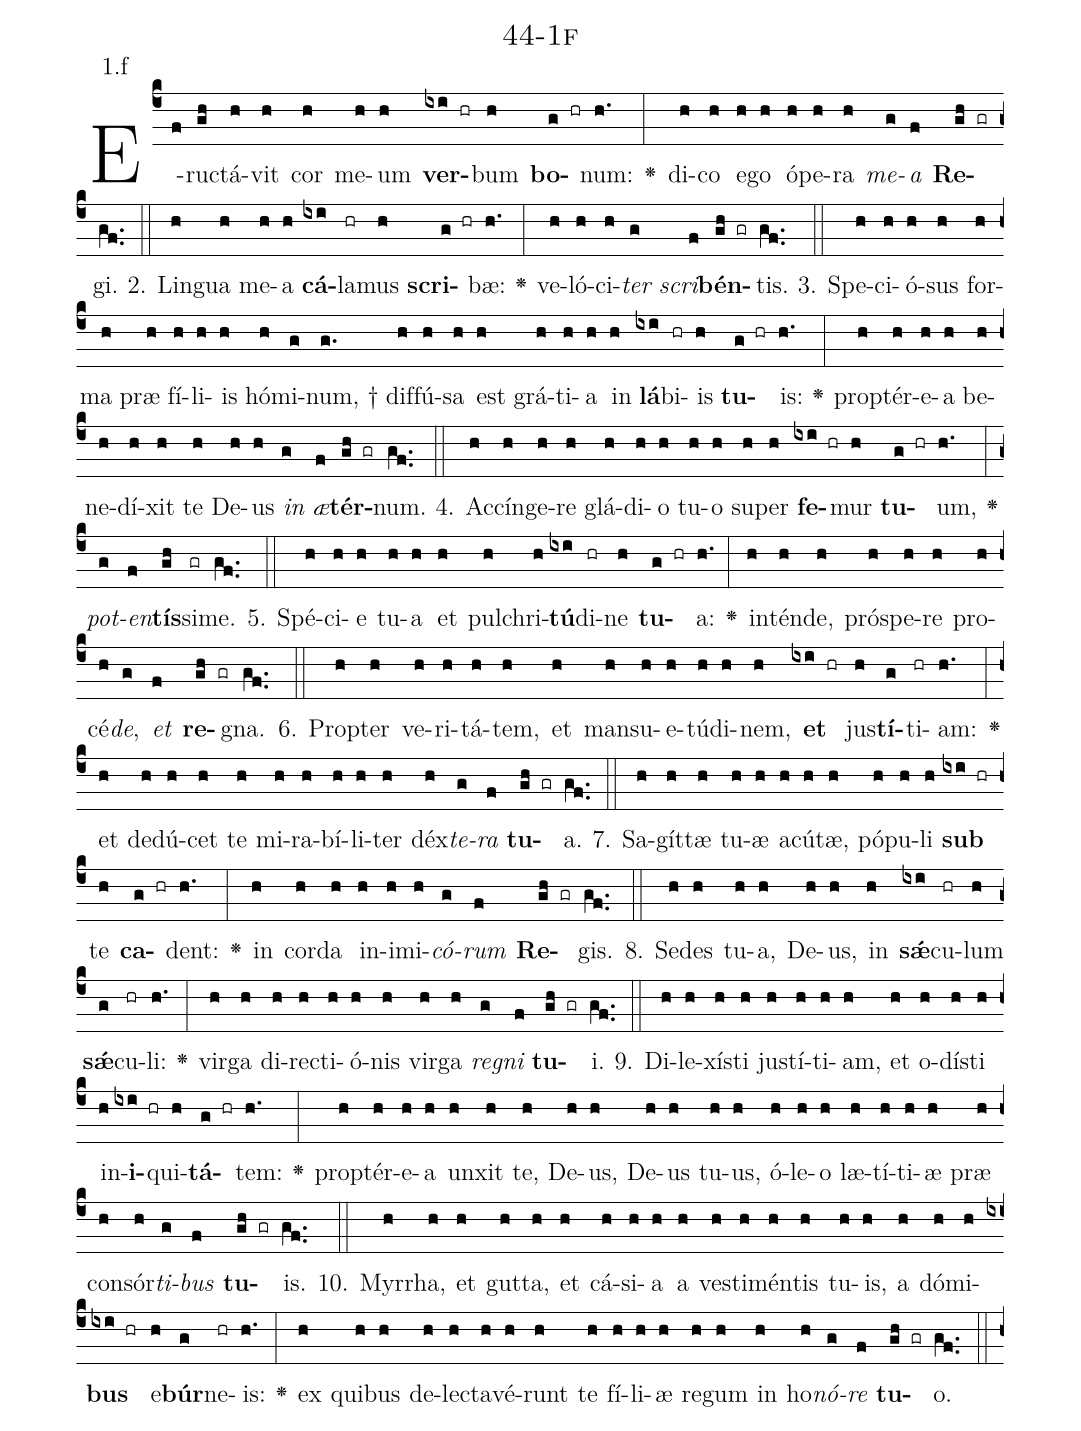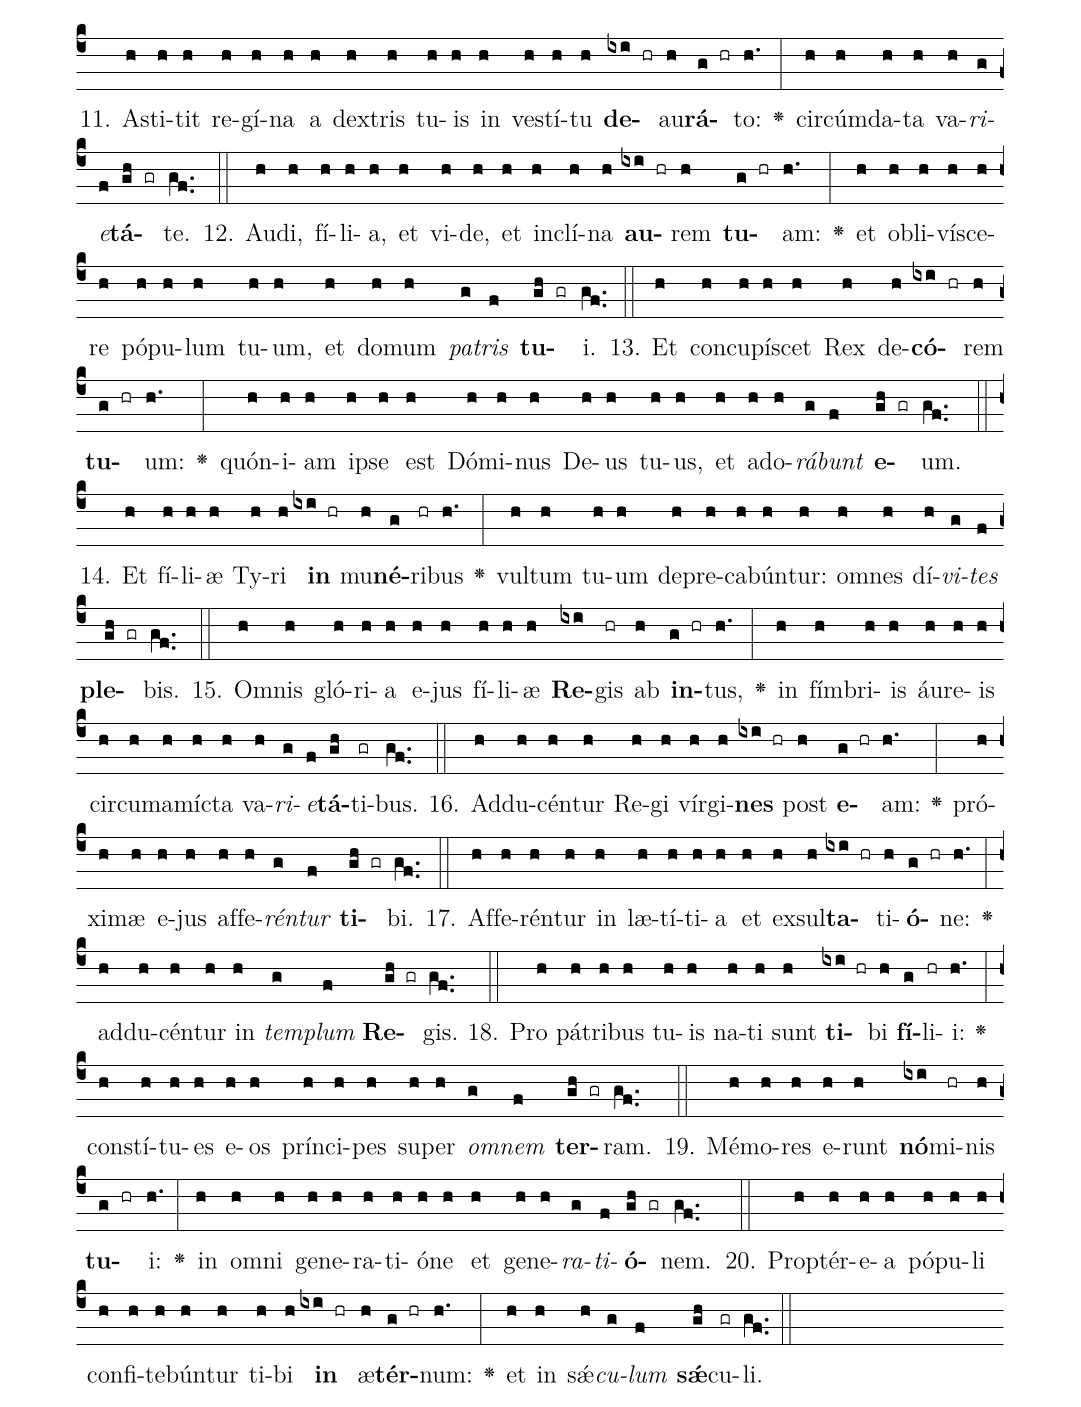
name: 44-1f;
annotation: 1.f;
%%
(c4)E(f)ruc(gh)tá(h)vit(h) cor(h) me(h)um(h) <b>ver</b>(ixi hr)bum(h) <b>bo</b>(g hr)num:(h.) <v>\greheightstar</v>(:) di(h)co(h) e(h)go(h) ó(h)pe(h)ra(h) <i>me</i>(g)<i>a</i>(f) <b>Re</b>(gh gr)gi.(gf..) (::)
2. Lin(h)gua(h) me(h)a(h) <b>cá</b>(ixi)la(hr)mus(h) <b>scri</b>(g hr)bæ:(h.) <v>\greheightstar</v>(:) ve(h)ló(h)ci(h)<i>ter</i>(g) <i>scri</i>(f)<b>bén</b>(gh gr)tis.(gf..) (::)
3. Spe(h)ci(h)ó(h)sus(h) for(h)ma(h) præ(h) fí(h)li(h)is(h) hó(h)mi(g)num, †(g.) dif(h)fú(h)sa(h) est(h) grá(h)ti(h)a(h) in(h) <b>lá</b>(ixi)bi(hr)is(h) <b>tu</b>(g hr)is:(h.) <v>\greheightstar</v>(:) prop(h)tér(h)e(h)a(h) be(h)ne(h)dí(h)xit(h) te(h) De(h)us(h) <i>in</i>(g) <i>æ</i>(f)<b>tér</b>(gh gr)num.(gf..) (::)
4. Ac(h)cín(h)ge(h)re(h) glá(h)di(h)o(h) tu(h)o(h) su(h)per(h) <b>fe</b>(ixi hr)mur(h) <b>tu</b>(g hr)um,(h.) <v>\greheightstar</v>(:) <i>pot</i>(g)<i>en</i>(f)<b>tís</b>(gh)si(gr)me.(gf..) (::)
5. Spé(h)ci(h)e(h) tu(h)a(h) et(h) pul(h)chri(h)<b>tú</b>(ixi)di(hr)ne(h) <b>tu</b>(g hr)a:(h.) <v>\greheightstar</v>(:) in(h)tén(h)de,(h) pró(h)spe(h)re(h) pro(h)cé(h)<i>de</i>,(g) <i>et</i>(f) <b>re</b>(gh gr)gna.(gf..) (::)
6. Prop(h)ter(h) ve(h)ri(h)tá(h)tem,(h) et(h) man(h)su(h)e(h)tú(h)di(h)nem,(h) <b>et</b>(ixi hr) jus(h)<b>tí</b>(g)ti(hr)am:(h.) <v>\greheightstar</v>(:) et(h) de(h)dú(h)cet(h) te(h) mi(h)ra(h)bí(h)li(h)ter(h) déx(h)<i>te</i>(g)<i>ra</i>(f) <b>tu</b>(gh gr)a.(gf..) (::)
7. Sa(h)gít(h)tæ(h) tu(h)æ(h) a(h)cú(h)tæ,(h) pó(h)pu(h)li(h) <b>sub</b>(ixi hr) te(h) <b>ca</b>(g hr)dent:(h.) <v>\greheightstar</v>(:) in(h) cor(h)da(h) in(h)i(h)mi(h)<i>có</i>(g)<i>rum</i>(f) <b>Re</b>(gh gr)gis.(gf..) (::)
8. Se(h)des(h) tu(h)a,(h) De(h)us,(h) in(h) <b>sǽ</b>(ixi)cu(hr)lum(h) <b>sǽ</b>(g)cu(hr)li:(h.) <v>\greheightstar</v>(:) vir(h)ga(h) di(h)rec(h)ti(h)ó(h)nis(h) vir(h)ga(h) <i>re</i>(g)<i>gni</i>(f) <b>tu</b>(gh gr)i.(gf..) (::)
9. Di(h)le(h)xís(h)ti(h) jus(h)tí(h)ti(h)am,(h) et(h) o(h)dís(h)ti(h) in(h)<b>i</b>(ixi hr)qui(h)<b>tá</b>(g hr)tem:(h.) <v>\greheightstar</v>(:) prop(h)tér(h)e(h)a(h) un(h)xit(h) te,(h) De(h)us,(h) De(h)us(h) tu(h)us,(h) ó(h)le(h)o(h) læ(h)tí(h)ti(h)æ(h) præ(h) con(h)sór(h)<i>ti</i>(g)<i>bus</i>(f) <b>tu</b>(gh gr)is.(gf..) (::)
10. Myr(h)rha,(h) et(h) gut(h)ta,(h) et(h) cá(h)si(h)a(h) a(h) ves(h)ti(h)mén(h)tis(h) tu(h)is,(h) a(h) dó(h)mi(h)<b>bus</b>(ixi hr) e(h)<b>búr</b>(g)ne(hr)is:(h.) <v>\greheightstar</v>(:) ex(h) qui(h)bus(h) de(h)lec(h)ta(h)vé(h)runt(h) te(h) fí(h)li(h)æ(h) re(h)gum(h) in(h) ho(h)<i>nó</i>(g)<i>re</i>(f) <b>tu</b>(gh gr)o.(gf..) (::)
11. A(h)sti(h)tit(h) re(h)gí(h)na(h) a(h) dex(h)tris(h) tu(h)is(h) in(h) ves(h)tí(h)tu(h) <b>de</b>(ixi hr)au(h)<b>rá</b>(g hr)to:(h.) <v>\greheightstar</v>(:) cir(h)cúm(h)da(h)ta(h) va(h)<i>ri</i>(g)<i>e</i>(f)<b>tá</b>(gh gr)te.(gf..) (::)
12. Au(h)di,(h) fí(h)li(h)a,(h) et(h) vi(h)de,(h) et(h) in(h)clí(h)na(h) <b>au</b>(ixi hr)rem(h) <b>tu</b>(g hr)am:(h.) <v>\greheightstar</v>(:) et(h) ob(h)li(h)ví(h)sce(h)re(h) pó(h)pu(h)lum(h) tu(h)um,(h) et(h) do(h)mum(h) <i>pa</i>(g)<i>tris</i>(f) <b>tu</b>(gh gr)i.(gf..) (::)
13. Et(h) con(h)cu(h)pí(h)scet(h) Rex(h) de(h)<b>có</b>(ixi hr)rem(h) <b>tu</b>(g hr)um:(h.) <v>\greheightstar</v>(:) quón(h)i(h)am(h) ip(h)se(h) est(h) Dó(h)mi(h)nus(h) De(h)us(h) tu(h)us,(h) et(h) ad(h)o(h)<i>rá</i>(g)<i>bunt</i>(f) <b>e</b>(gh gr)um.(gf..) (::)
14. Et(h) fí(h)li(h)æ(h) Ty(h)ri(h) <b>in</b>(ixi hr) mu(h)<b>né</b>(g)ri(hr)bus(h.) <v>\greheightstar</v>(:) vul(h)tum(h) tu(h)um(h) de(h)pre(h)ca(h)bún(h)tur:(h) om(h)nes(h) dí(h)<i>vi</i>(g)<i>tes</i>(f) <b>ple</b>(gh gr)bis.(gf..) (::)
15. Om(h)nis(h) gló(h)ri(h)a(h) e(h)jus(h) fí(h)li(h)æ(h) <b>Re</b>(ixi)gis(hr) ab(h) <b>in</b>(g hr)tus,(h.) <v>\greheightstar</v>(:) in(h) fím(h)bri(h)is(h) áu(h)re(h)is(h) cir(h)cum(h)a(h)míc(h)ta(h) va(h)<i>ri</i>(g)<i>e</i>(f)<b>tá</b>(gh)ti(gr)bus.(gf..) (::)
16. Ad(h)du(h)cén(h)tur(h) Re(h)gi(h) vír(h)gi(h)<b>nes</b>(ixi hr) post(h) <b>e</b>(g hr)am:(h.) <v>\greheightstar</v>(:) pró(h)xi(h)mæ(h) e(h)jus(h) af(h)fe(h)<i>rén</i>(g)<i>tur</i>(f) <b>ti</b>(gh gr)bi.(gf..) (::)
17. Af(h)fe(h)rén(h)tur(h) in(h) læ(h)tí(h)ti(h)a(h) et(h) ex(h)sul(h)<b>ta</b>(ixi hr)ti(h)<b>ó</b>(g hr)ne:(h.) <v>\greheightstar</v>(:) ad(h)du(h)cén(h)tur(h) in(h) <i>tem</i>(g)<i>plum</i>(f) <b>Re</b>(gh gr)gis.(gf..) (::)
18. Pro(h) pá(h)tri(h)bus(h) tu(h)is(h) na(h)ti(h) sunt(h) <b>ti</b>(ixi hr)bi(h) <b>fí</b>(g)li(hr)i:(h.) <v>\greheightstar</v>(:) con(h)stí(h)tu(h)es(h) e(h)os(h) prín(h)ci(h)pes(h) su(h)per(h) <i>om</i>(g)<i>nem</i>(f) <b>ter</b>(gh gr)ram.(gf..) (::)
19. Mé(h)mo(h)res(h) e(h)runt(h) <b>nó</b>(ixi)mi(hr)nis(h) <b>tu</b>(g hr)i:(h.) <v>\greheightstar</v>(:) in(h) om(h)ni(h) ge(h)ne(h)ra(h)ti(h)ó(h)ne(h) et(h) ge(h)ne(h)<i>ra</i>(g)<i>ti</i>(f)<b>ó</b>(gh gr)nem.(gf..) (::)
20. Prop(h)tér(h)e(h)a(h) pó(h)pu(h)li(h) con(h)fi(h)te(h)bún(h)tur(h) ti(h)bi(h) <b>in</b>(ixi hr) æ(h)<b>tér</b>(g hr)num:(h.) <v>\greheightstar</v>(:) et(h) in(h) sǽ(h)<i>cu</i>(g)<i>lum</i>(f) <b>sǽ</b>(gh)cu(gr)li.(gf..) (::)
